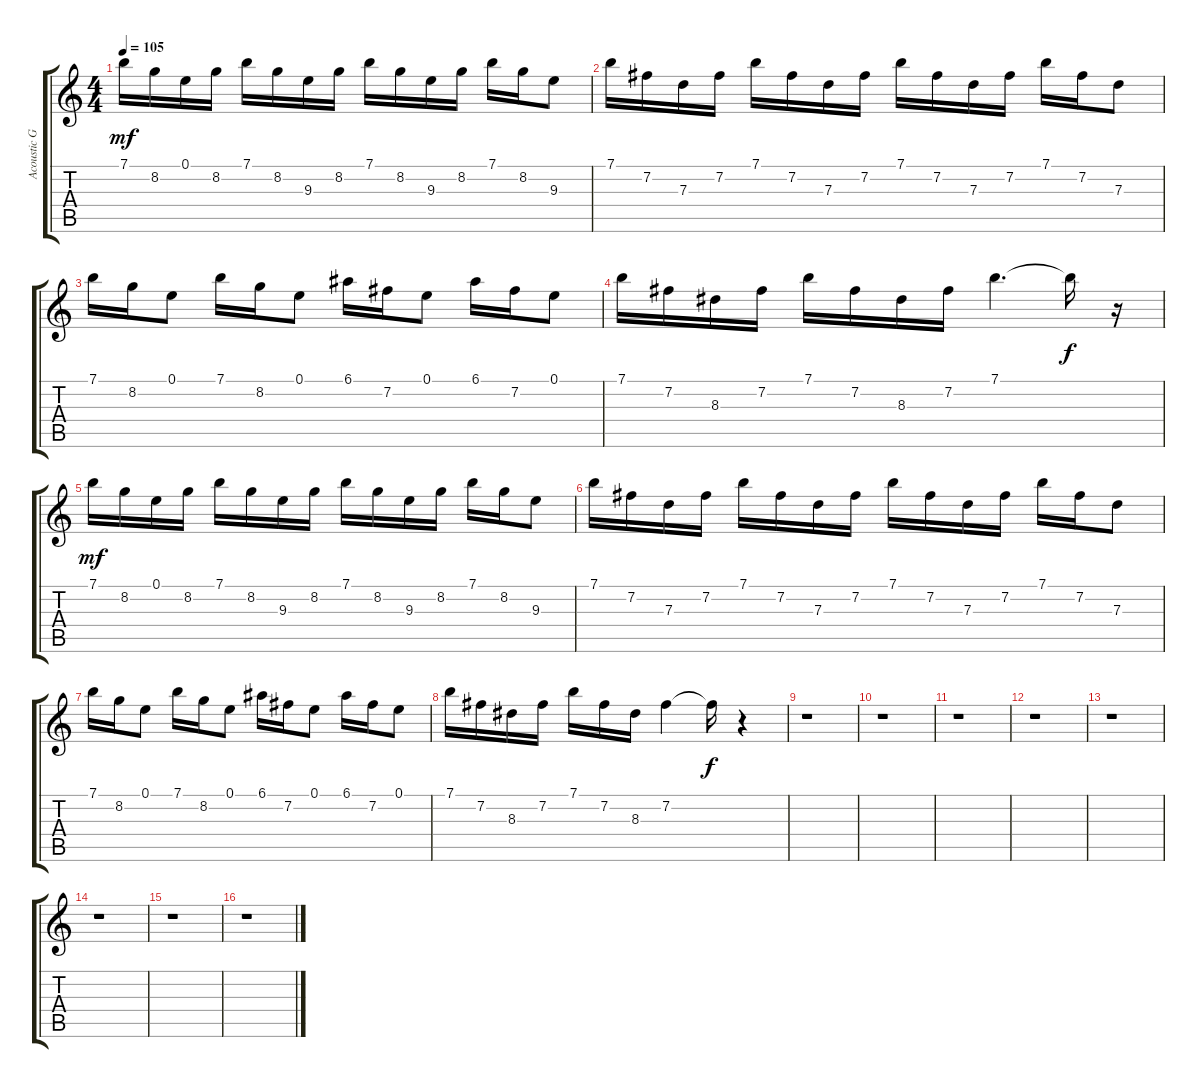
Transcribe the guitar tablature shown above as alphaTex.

\track ("Acoustic Guitar (steel)" "Acoustic G") {instrument acousticguitarsteel}
\staff {score tabs}
\tuning (E4 B3 G3 D3 A2 E2) {hide}
\ts (4 4)
\tempo 105
\clef g2
\ks c
7.1.16{dy mf} 8.2.16 0.1.16 8.2.16 7.1.16 8.2.16 9.3.16 8.2.16 7.1.16 8.2.16 9.3.16 8.2.16 7.1.16 8.2.16 9.3.8 |
7.1.16 7.2.16 7.3.16 7.2.16 7.1.16 7.2.16 7.3.16 7.2.16 7.1.16 7.2.16 7.3.16 7.2.16 7.1.16 7.2.16 7.3.8 |
7.1.16 8.2.16 0.1.8 7.1.16 8.2.16 0.1.8 6.1.16 7.2.16 0.1.8 6.1.16 7.2.16 0.1.8 |
7.1.16 7.2.16 8.3.16 7.2.16 7.1.16 7.2.16 8.3.16 7.2.16 7.1.4{d} 7.1{t}.16{dy f} r.16 |
7.1.16{dy mf} 8.2.16 0.1.16 8.2.16 7.1.16 8.2.16 9.3.16 8.2.16 7.1.16 8.2.16 9.3.16 8.2.16 7.1.16 8.2.16 9.3.8 |
7.1.16 7.2.16 7.3.16 7.2.16 7.1.16 7.2.16 7.3.16 7.2.16 7.1.16 7.2.16 7.3.16 7.2.16 7.1.16 7.2.16 7.3.8 |
7.1.16 8.2.16 0.1.8 7.1.16 8.2.16 0.1.8 6.1.16 7.2.16 0.1.8 6.1.16 7.2.16 0.1.8 |
7.1.16 7.2.16 8.3.16 7.2.16 7.1.16 7.2.16 8.3.16 7.2.4 7.2{t}.16{dy f} r.4 |
r.1 |
r.1 |
r.1 |
r.1 |
r.1 |
r.1 |
r.1 |
r.1
